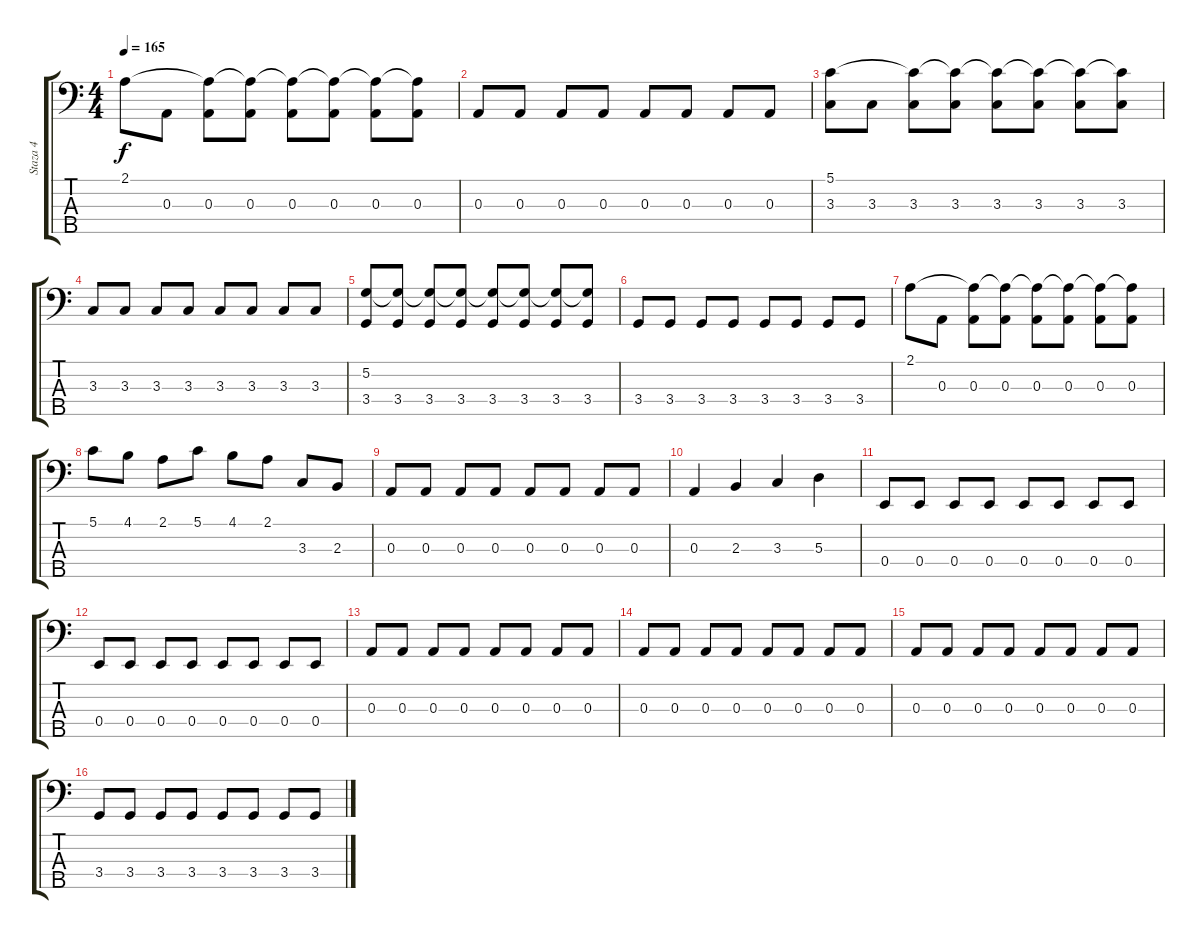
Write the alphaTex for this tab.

\track ("Staza 4" "Staza 4") {instrument electricbassfinger}
\staff {score tabs}
\tuning (G2 D2 A1 E1 B0) {hide}
\ts (4 4)
\tempo 165
\clef f4
\ks c
2.1.8{dy f} 0.3.8 (2.1{t} 0.3).8 (2.1{t} 0.3).8 (2.1{t} 0.3).8 (2.1{t} 0.3).8 (2.1{t} 0.3).8 (2.1{t} 0.3).8 |
0.3.8 0.3.8 0.3.8 0.3.8 0.3.8 0.3.8 0.3.8 0.3.8 |
(5.1 3.3).8 3.3.8 (5.1{t} 3.3).8 (5.1{t} 3.3).8 (5.1{t} 3.3).8 (5.1{t} 3.3).8 (5.1{t} 3.3).8 (5.1{t} 3.3).8 |
3.3.8 3.3.8 3.3.8 3.3.8 3.3.8 3.3.8 3.3.8 3.3.8 |
(5.2 3.4).8 (5.2{t} 3.4).8 (5.2{t} 3.4).8 (5.2{t} 3.4).8 (5.2{t} 3.4).8 (5.2{t} 3.4).8 (5.2{t} 3.4).8 (5.2{t} 3.4).8 |
3.4.8 3.4.8 3.4.8 3.4.8 3.4.8 3.4.8 3.4.8 3.4.8 |
2.1.8 0.3.8 (2.1{t} 0.3).8 (2.1{t} 0.3).8 (2.1{t} 0.3).8 (2.1{t} 0.3).8 (2.1{t} 0.3).8 (2.1{t} 0.3).8 |
5.1.8 4.1.8 2.1.8 5.1.8 4.1.8 2.1.8 3.3.8 2.3.8 |
0.3.8 0.3.8 0.3.8 0.3.8 0.3.8 0.3.8 0.3.8 0.3.8 |
0.3.4 2.3.4 3.3.4 5.3.4 |
0.4.8 0.4.8 0.4.8 0.4.8 0.4.8 0.4.8 0.4.8 0.4.8 |
0.4.8 0.4.8 0.4.8 0.4.8 0.4.8 0.4.8 0.4.8 0.4.8 |
0.3.8 0.3.8 0.3.8 0.3.8 0.3.8 0.3.8 0.3.8 0.3.8 |
0.3.8 0.3.8 0.3.8 0.3.8 0.3.8 0.3.8 0.3.8 0.3.8 |
0.3.8 0.3.8 0.3.8 0.3.8 0.3.8 0.3.8 0.3.8 0.3.8 |
3.4.8 3.4.8 3.4.8 3.4.8 3.4.8 3.4.8 3.4.8 3.4.8
